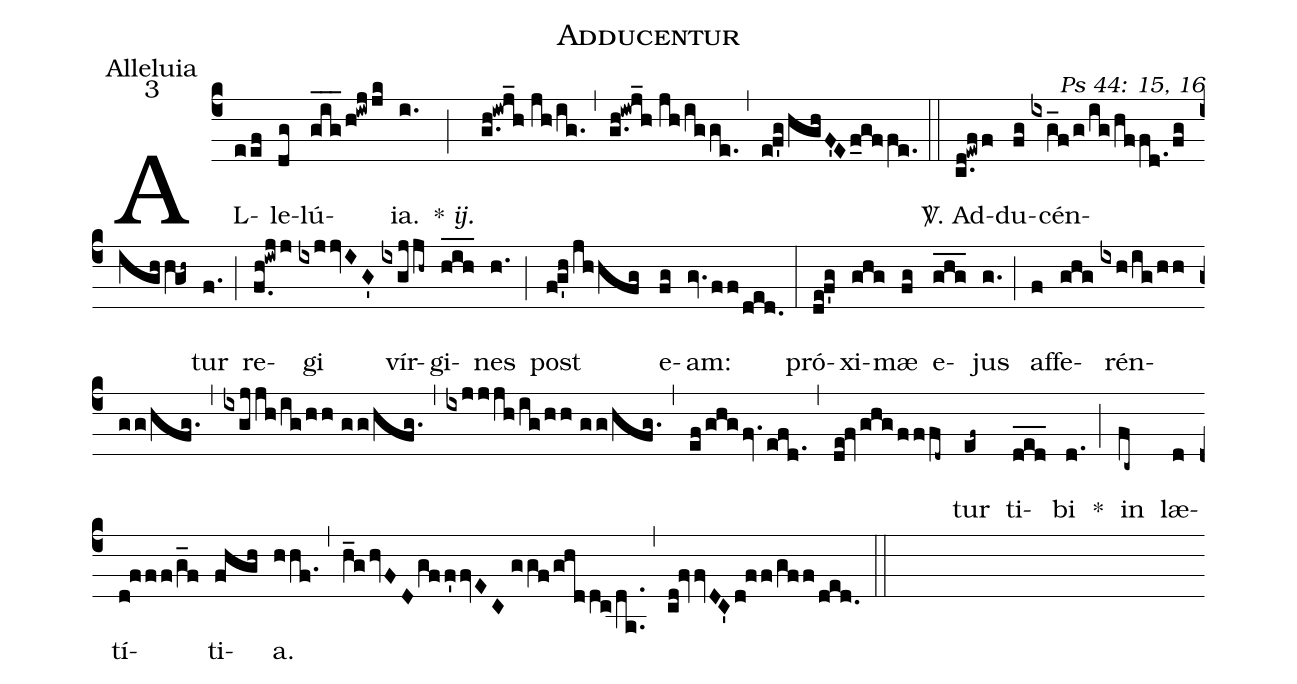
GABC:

name: Adducentur;
office-part: Alleluia;
mode: 3;
commentary: Ps 44: 15, 16;
%%
(c4) AL(eef)le(dg)lú(g_i_g_/h!iwjjk)ia.(i.) {*}~<i>ij.</i>(;) (g.h!iwj_h//jh/ig.) (,) (g.h!iwj_h//jh/igge.) (,) (ef'g/hghF'Ef_gffe.) (::)
<sp>V/</sp>. Ad(c.d!ewff)du(fg)cén(ixg_f/g/ig/hffd./fg/ighhV!gh~)tur(f.) (;) re(f.0h!iwjj)gi(ixjjvIG') vír(ixgjjh~)gi(h_i_h_)nes(h.) (;) post(fg'h/jhhfg) e(fg)am:(gv.ff/ded.) (:)
pró(de!f'g)xi(ghg)mæ(fg) e(ghg___)jus(g.) (;) af(f)fe(ghg)rén(ixh/ig/hh//gg/hfg.)(,)(ixgjjh/ig/hh//gg/hfg.)(,)(ixjjjh/ig/hh//gg/hfg.)(,)(ef/ghgfv.efd.1)(,)(de!fv/ghg/fffd~)tur(ef~) ti(d_e_d_)bi(d.) *(;) in(fc~) læ(d)tí(d!fff/g_f)ti(fhgh)a.(hhf.) (,) (h_ghvFDgff'fvEC//ggf/ghddc/da..) (,) (cd!fvvDC'd!ff/gff/ded.) (::)
